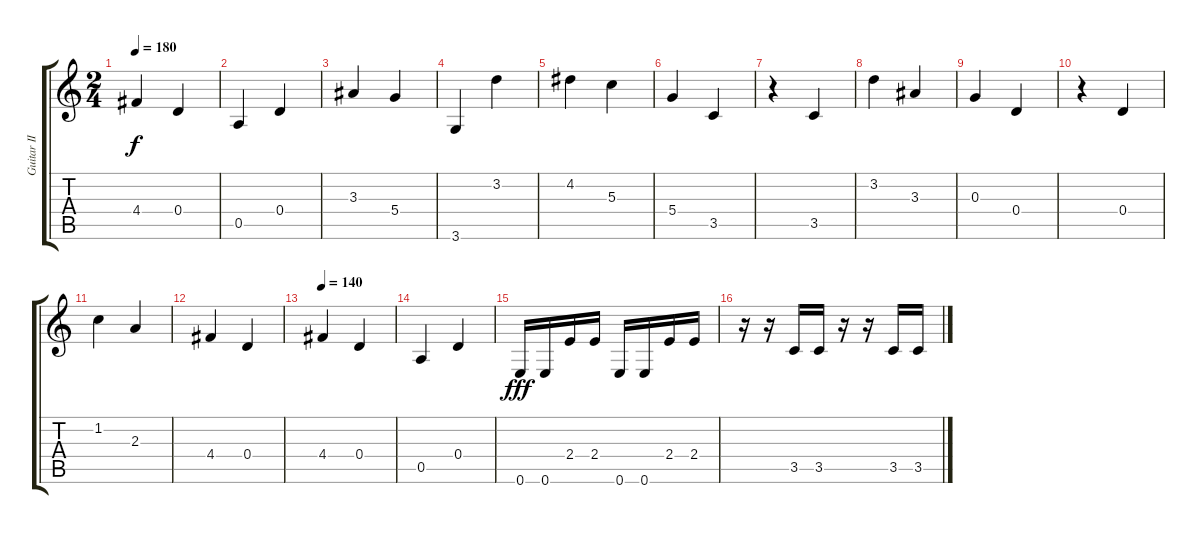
\track ("Guitar II" "Guitar II") {instrument distortionguitar}
\staff {score tabs}
\tuning (E4 B3 G3 D3 A2 E2) {hide}
\ts (2 4)
\tempo 180
\clef g2
\ks c
4.4.4{dy f} 0.4.4 |
0.5.4 0.4.4 |
3.3.4 5.4.4 |
3.6.4 3.2.4 |
4.2.4 5.3.4 |
5.4.4 3.5.4 |
r.4 3.5.4 |
3.2.4 3.3.4 |
0.3.4 0.4.4 |
r.4 0.4.4 |
1.2.4 2.3.4 |
4.4.4 0.4.4 |
\tempo 140
4.4.4 0.4.4 |
0.5.4 0.4.4 |
0.6.16{dy fff} 0.6.16 2.4.16 2.4.16 0.6.16 0.6.16 2.4.16 2.4.16 |
r.16 r.16 3.5.16 3.5.16 r.16 r.16 3.5.16 3.5.16
